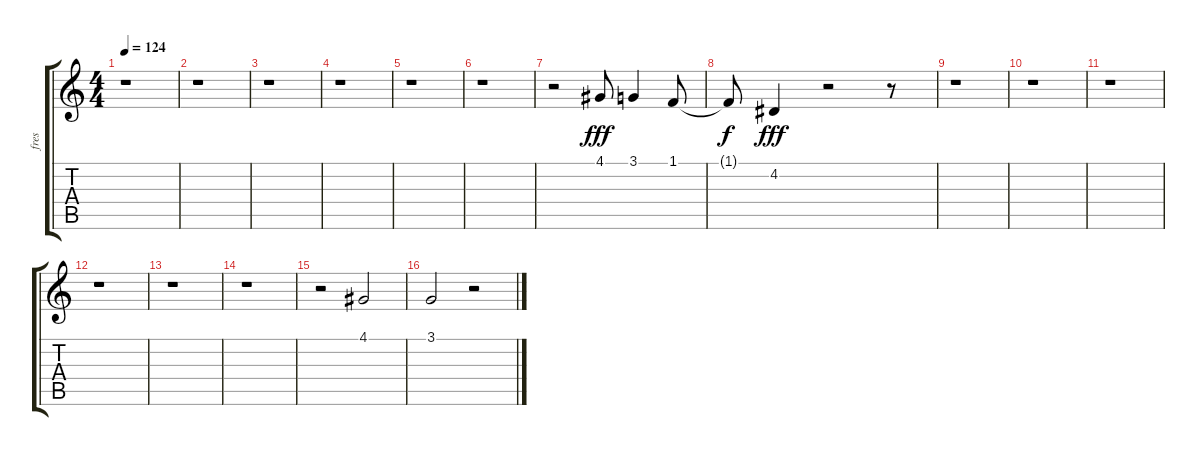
\track ("      freshmidis.com" "      fres") {instrument rockorgan}
\staff {score tabs}
\tuning (E4 B3 G3 D3 A2 E2) {hide}
\ts (4 4)
\tempo 124
\clef g2
\ks c
r.1{dy fff} |
r.1 |
r.1 |
r.1 |
r.1 |
r.1 |
r.2 4.1.8 3.1.4 1.1.8 |
1.1{t}.8{dy f} 4.2.4{dy fff} r.2 r.8 |
r.1 |
r.1 |
r.1 |
r.1 |
r.1 |
r.1 |
r.2 4.1.2 |
3.1.2 r.2
